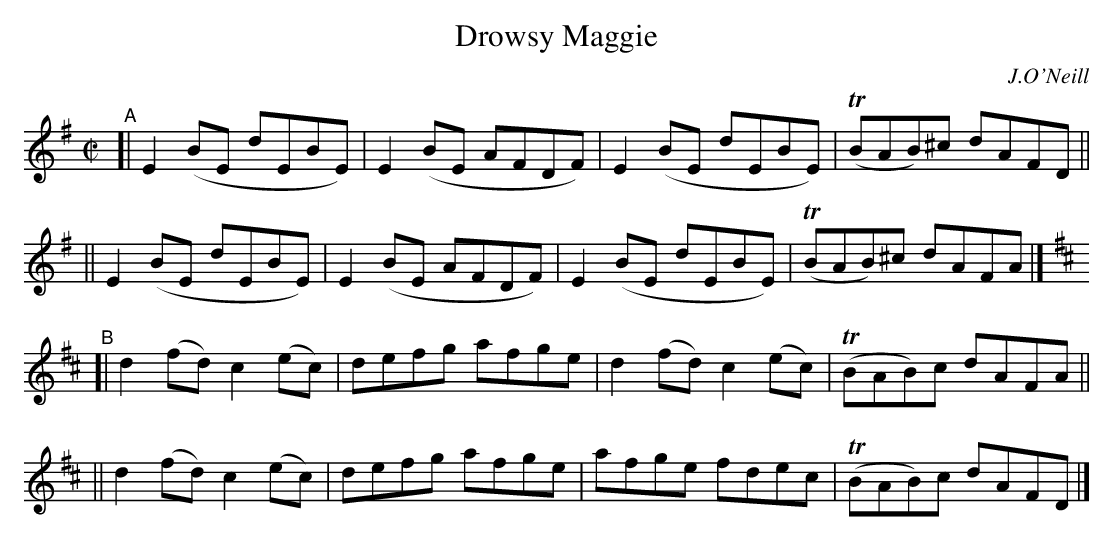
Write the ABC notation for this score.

X:1
T: Drowsy Maggie
O: J.O'Neill
M: C|
L: 1/8
K: Em	% and D
"^A"\
[| E2(BE dEBE) | E2(BE AFDF) | E2(BE dEBE) | (TBAB)^c dAFD ||
|| E2(BE dEBE) | E2(BE AFDF) | E2(BE dEBE) | (TBAB)^c dAFA |]
K: D
"^B"\
[| d2(fd) c2(ec) | defg afge | d2(fd) c2(ec) | (TBAB)c dAFA ||
|| d2(fd) c2(ec) | defg afge | afge fdec | (TBAB)c dAFD |]
